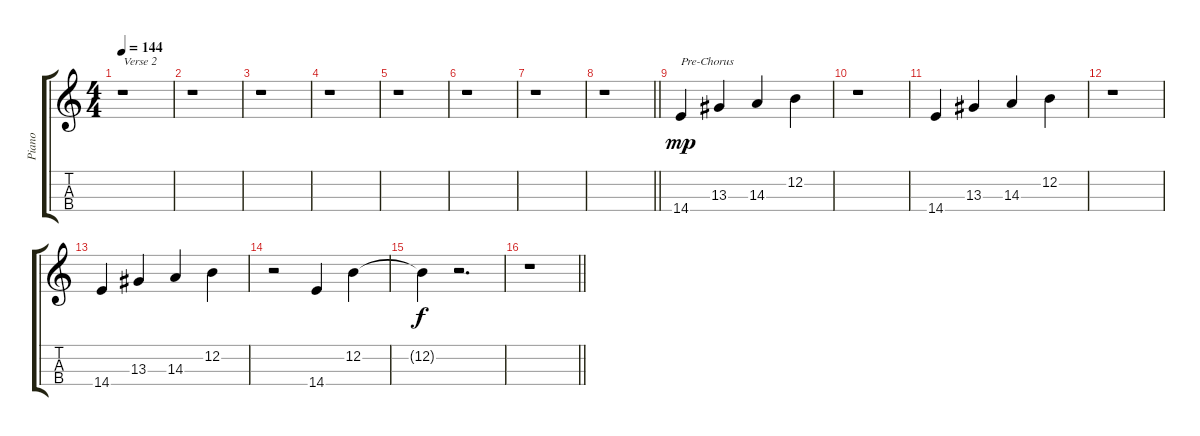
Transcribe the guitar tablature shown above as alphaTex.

\track ("Piano" "Piano") {instrument acousticgrandpiano}
\staff {score tabs}
\tuning (E4 B3 G3 D3) {hide}
\ts (4 4)
\tempo 144
\clef g2
\ks c
r.1{txt "Verse 2" dy f} |
r.1 |
r.1 |
r.1 |
r.1 |
r.1 |
r.1 |
\barLineRight lightlight
r.1 |
14.4.4{txt "Pre-Chorus" dy mp} 13.3.4 14.3.4 12.2.4 |
r.1 |
14.4.4 13.3.4 14.3.4 12.2.4 |
r.1 |
14.4.4 13.3.4 14.3.4 12.2.4 |
r.2 14.4.4 12.2.4 |
12.2{t}.4{dy f} r.2{d} |
\barLineRight lightlight
r.1
